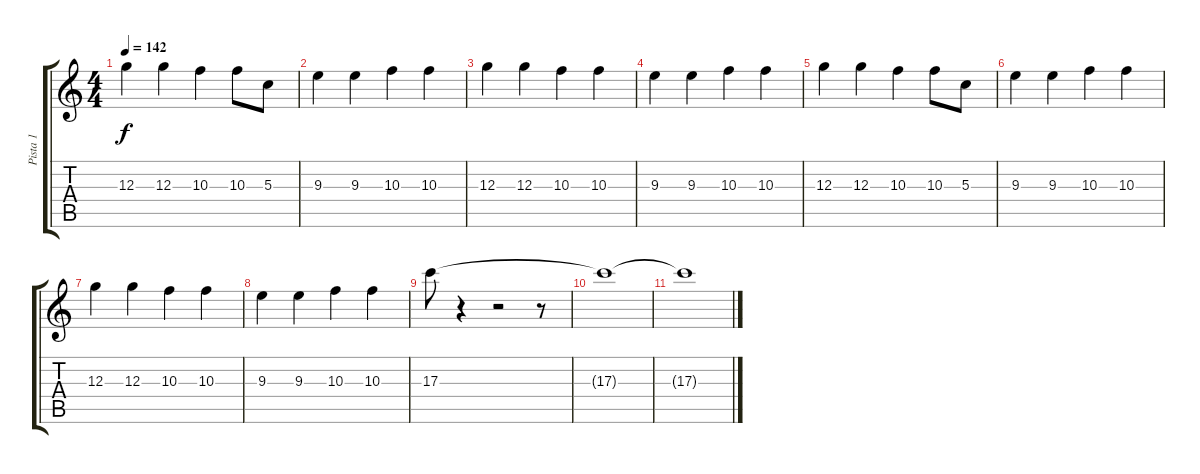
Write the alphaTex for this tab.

\track ("Pista 1" "Pista 1") {instrument overdrivenguitar}
\staff {score tabs}
\tuning (E4 B3 G3 D3 A2 E2) {hide}
\ts (4 4)
\tempo 142
\clef g2
\ks c
12.3.4{dy f} 12.3.4 10.3.4 10.3.8 5.3.8 |
9.3.4{instrument overdrivenguitar} 9.3.4 10.3.4 10.3.4 |
12.3.4 12.3.4 10.3.4 10.3.4 |
9.3.4 9.3.4 10.3.4 10.3.4 |
12.3.4 12.3.4 10.3.4 10.3.8 5.3.8 |
9.3.4{instrument overdrivenguitar} 9.3.4 10.3.4 10.3.4 |
12.3.4 12.3.4 10.3.4 10.3.4 |
9.3.4 9.3.4 10.3.4 10.3.4 |
17.3.8{volume 0} r.4 r.2{volume 14} r.8 |
17.3{t}.1 |
17.3{t}.1{volume 0}
